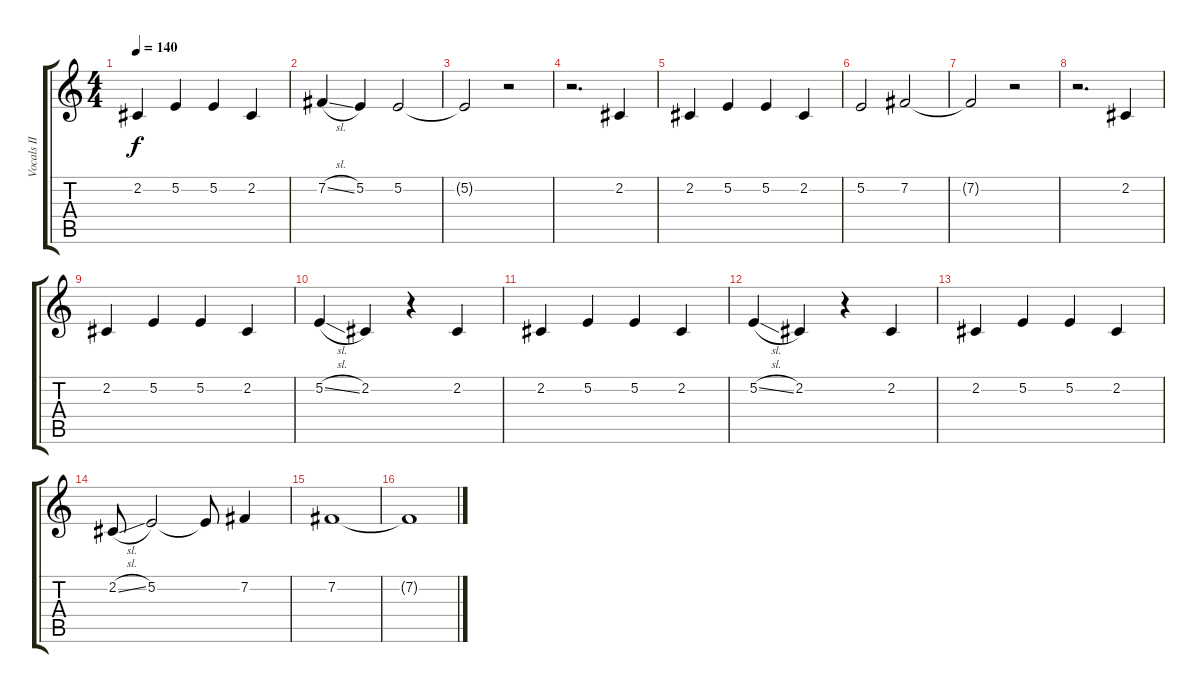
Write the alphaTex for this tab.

\track ("Vocals II" "Vocals II") {instrument voiceoohs}
\staff {score tabs}
\tuning (E4 B3 G3 D3 A2 E2) {hide}
\ts (4 4)
\tempo 140
\clef g2
\ks c
2.2.4{dy f} 5.2.4 5.2.4 2.2.4 |
7.2{sl}.4 5.2.4 5.2.2 |
5.2{t}.2 r.2 |
r.2{d} 2.2.4 |
2.2.4 5.2.4 5.2.4 2.2.4 |
5.2.2 7.2.2 |
7.2{t}.2 r.2 |
r.2{d} 2.2.4 |
2.2.4 5.2.4 5.2.4 2.2.4 |
5.2{sl}.4 2.2.4 r.4 2.2.4 |
2.2.4 5.2.4 5.2.4 2.2.4 |
5.2{sl}.4 2.2.4 r.4 2.2.4 |
2.2.4 5.2.4 5.2.4 2.2.4 |
2.2{sl}.8 5.2.2 5.2{t}.8 7.2.4 |
7.2.1 |
7.2{t}.1
